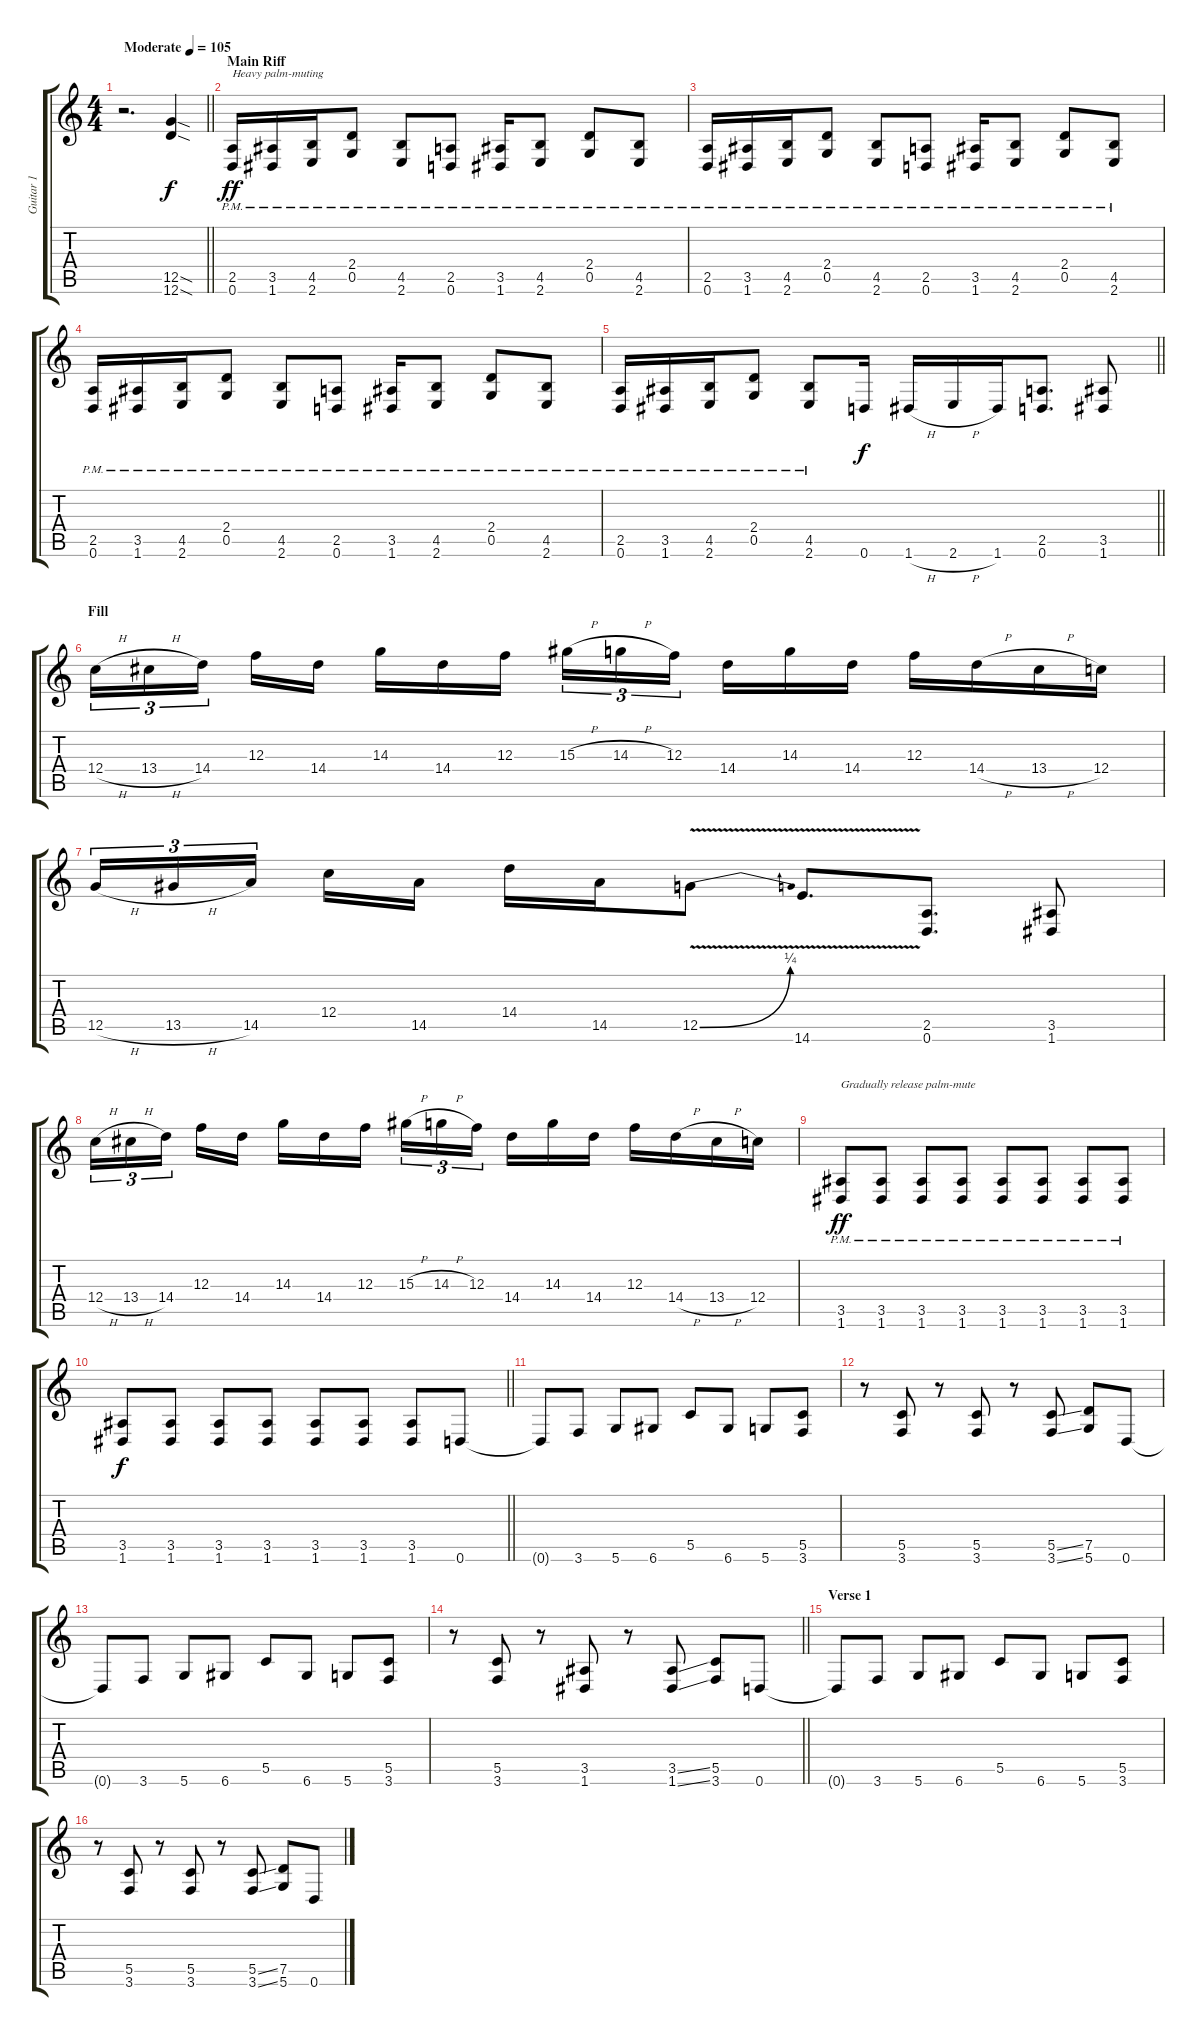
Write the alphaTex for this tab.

\track ("Guitar 1" "Guitar 1") {instrument distortionguitar}
\staff {score tabs}
\tuning (D4 A3 F3 C3 G2 D2) {hide}
\ts (4 4)
\tempo (105 "Moderate")
\clef g2
\barLineRight lightlight
\ks c
r.2{d dy f instrument distortionguitar} (12.5{sod} 12.6{sod}).4 |
\section ("" "Main Riff")
(2.5{pm} 0.6{pm}).16{txt "Heavy palm-muting" dy ff} (3.5{pm} 1.6{pm}).16 (4.5{pm} 2.6{pm}).16 (2.4{pm} 0.5{pm}).8 (4.5{pm} 2.6{pm}).8 (2.5{pm} 0.6{pm}).8 (3.5{pm} 1.6{pm}).16 (4.5{pm} 2.6{pm}).8 (2.4{pm} 0.5{pm}).8 (4.5{pm} 2.6{pm}).8 |
(2.5{pm} 0.6{pm}).16 (3.5{pm} 1.6{pm}).16 (4.5{pm} 2.6{pm}).16 (2.4{pm} 0.5{pm}).8 (4.5{pm} 2.6{pm}).8 (2.5{pm} 0.6{pm}).8 (3.5{pm} 1.6{pm}).16 (4.5{pm} 2.6{pm}).8 (2.4{pm} 0.5{pm}).8 (4.5{pm} 2.6{pm}).8 |
(2.5{pm} 0.6{pm}).16 (3.5{pm} 1.6{pm}).16 (4.5{pm} 2.6{pm}).16 (2.4{pm} 0.5{pm}).8 (4.5{pm} 2.6{pm}).8 (2.5{pm} 0.6{pm}).8 (3.5{pm} 1.6{pm}).16 (4.5{pm} 2.6{pm}).8 (2.4{pm} 0.5{pm}).8 (4.5{pm} 2.6{pm}).8 |
\barLineRight lightlight
(2.5{pm} 0.6{pm}).16 (3.5{pm} 1.6{pm}).16 (4.5{pm} 2.6{pm}).16 (2.4{pm} 0.5{pm}).8 (4.5{pm} 2.6{pm}).8 0.6.16{dy f} 1.6{h}.16 2.6{h}.16 1.6.16 (2.5 0.6).8{d} (3.5 1.6).8 |
\section ("" "Fill")
12.4{h}.16{tu (3 2)} 13.4{h}.16{tu (3 2)} 14.4.16{tu (3 2) beam splitsecondary} 12.3.16 14.4.16 14.3.16 14.4.16 12.3.16{beam splitsecondary} 15.3{h}.16{tu (3 2)} 14.3{h}.16{tu (3 2)} 12.3.16{tu (3 2) beam splitsecondary} 14.4.16 14.3.16 14.4.16 12.3.16 14.4{h}.16 13.4{h}.16 12.4.16 |
12.5{h}.16{tu (3 2)} 13.5{h}.16{tu (3 2)} 14.5.16{tu (3 2) beam splitsecondary} 12.4.16 14.5.16 14.4.16 14.5.16 12.5{be (bend 0 0 60 1) v}.8 14.6{v}.8{d} (2.5 0.6).8{d} (3.5 1.6).8 |
12.4{h}.16{tu (3 2)} 13.4{h}.16{tu (3 2)} 14.4.16{tu (3 2) beam splitsecondary} 12.3.16 14.4.16 14.3.16 14.4.16 12.3.16{beam splitsecondary} 15.3{h}.16{tu (3 2)} 14.3{h}.16{tu (3 2)} 12.3.16{tu (3 2) beam splitsecondary} 14.4.16 14.3.16 14.4.16 12.3.16 14.4{h}.16 13.4{h}.16 12.4.16 |
(3.5{pm} 1.6{pm}).8{txt "Gradually release palm-mute" dy ff} (3.5{pm} 1.6{pm}).8 (3.5{pm} 1.6{pm}).8 (3.5{pm} 1.6{pm}).8 (3.5{pm} 1.6{pm}).8 (3.5{pm} 1.6{pm}).8 (3.5{pm} 1.6{pm}).8 (3.5{pm} 1.6{pm}).8 |
\barLineRight lightlight
(3.5 1.6).8{dy f} (3.5 1.6).8 (3.5 1.6).8 (3.5 1.6).8 (3.5 1.6).8 (3.5 1.6).8 (3.5 1.6).8 0.6.8 |
0.6{t}.8 3.6.8 5.6.8 6.6.8 5.5.8 6.6.8 5.6.8 (5.5 3.6).8 |
r.8 (5.5 3.6).8 r.8 (5.5 3.6).8 r.8 (5.5{ss} 3.6{ss}).8 (7.5 5.6).8 0.6.8 |
0.6{t}.8 3.6.8 5.6.8 6.6.8 5.5.8 6.6.8 5.6.8 (5.5 3.6).8 |
\barLineRight lightlight
r.8 (5.5 3.6).8 r.8 (3.5 1.6).8 r.8 (3.5{ss} 1.6{ss}).8 (5.5 3.6).8 0.6.8 |
\section ("" "Verse 1")
0.6{t}.8 3.6.8 5.6.8 6.6.8 5.5.8 6.6.8 5.6.8 (5.5 3.6).8 |
r.8 (5.5 3.6).8 r.8 (5.5 3.6).8 r.8 (5.5{ss} 3.6{ss}).8 (7.5 5.6).8 0.6.8
